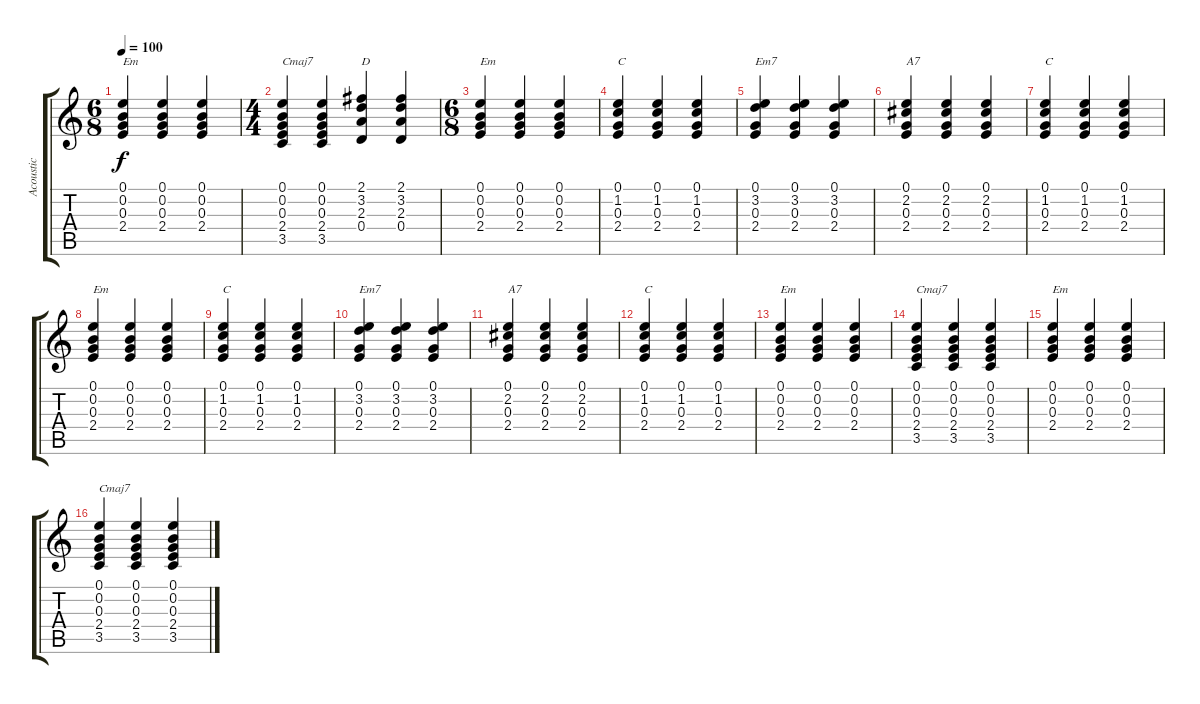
\track ("Acoustic" "Acoustic") {instrument acousticguitarsteel}
\staff {score tabs}
\tuning (E4 B3 G3 D3 A2 E2) {hide}
\ts (6 8)
\tempo 100
\clef g2
\ks c
(0.1 0.2 0.3 2.4).4{txt "Em" dy f} (0.1 0.2 0.3 2.4).4 (0.1 0.2 0.3 2.4).4 |
\ts (4 4)
(0.1 0.2 0.3 2.4 3.5).4{txt "Cmaj7"} (0.1 0.2 0.3 2.4 3.5).4 (2.1 3.2 2.3 0.4).4{txt "D"} (2.1 3.2 2.3 0.4).4 |
\ts (6 8)
(0.1 0.2 0.3 2.4).4{txt "Em"} (0.1 0.2 0.3 2.4).4 (0.1 0.2 0.3 2.4).4 |
(0.1 1.2 0.3 2.4).4{txt "C"} (0.1 1.2 0.3 2.4).4 (0.1 1.2 0.3 2.4).4 |
(0.1 3.2 0.3 2.4).4{txt "Em7"} (0.1 3.2 0.3 2.4).4 (0.1 3.2 0.3 2.4).4 |
(0.1 2.2 0.3 2.4).4{txt "A7"} (0.1 2.2 0.3 2.4).4 (0.1 2.2 0.3 2.4).4 |
(0.1 1.2 0.3 2.4).4{txt "C"} (0.1 1.2 0.3 2.4).4 (0.1 1.2 0.3 2.4).4 |
(0.1 0.2 0.3 2.4).4{txt "Em"} (0.1 0.2 0.3 2.4).4 (0.1 0.2 0.3 2.4).4 |
(0.1 1.2 0.3 2.4).4{txt "C"} (0.1 1.2 0.3 2.4).4 (0.1 1.2 0.3 2.4).4 |
(0.1 3.2 0.3 2.4).4{txt "Em7"} (0.1 3.2 0.3 2.4).4 (0.1 3.2 0.3 2.4).4 |
(0.1 2.2 0.3 2.4).4{txt "A7"} (0.1 2.2 0.3 2.4).4 (0.1 2.2 0.3 2.4).4 |
(0.1 1.2 0.3 2.4).4{txt "C"} (0.1 1.2 0.3 2.4).4 (0.1 1.2 0.3 2.4).4 |
(0.1 0.2 0.3 2.4).4{txt "Em"} (0.1 0.2 0.3 2.4).4 (0.1 0.2 0.3 2.4).4 |
(0.1 0.2 0.3 2.4 3.5).4{txt "Cmaj7"} (0.1 0.2 0.3 2.4 3.5).4 (0.1 0.2 0.3 2.4 3.5).4 |
(0.1 0.2 0.3 2.4).4{txt "Em"} (0.1 0.2 0.3 2.4).4 (0.1 0.2 0.3 2.4).4 |
(0.1 0.2 0.3 2.4 3.5).4{txt "Cmaj7"} (0.1 0.2 0.3 2.4 3.5).4 (0.1 0.2 0.3 2.4 3.5).4
